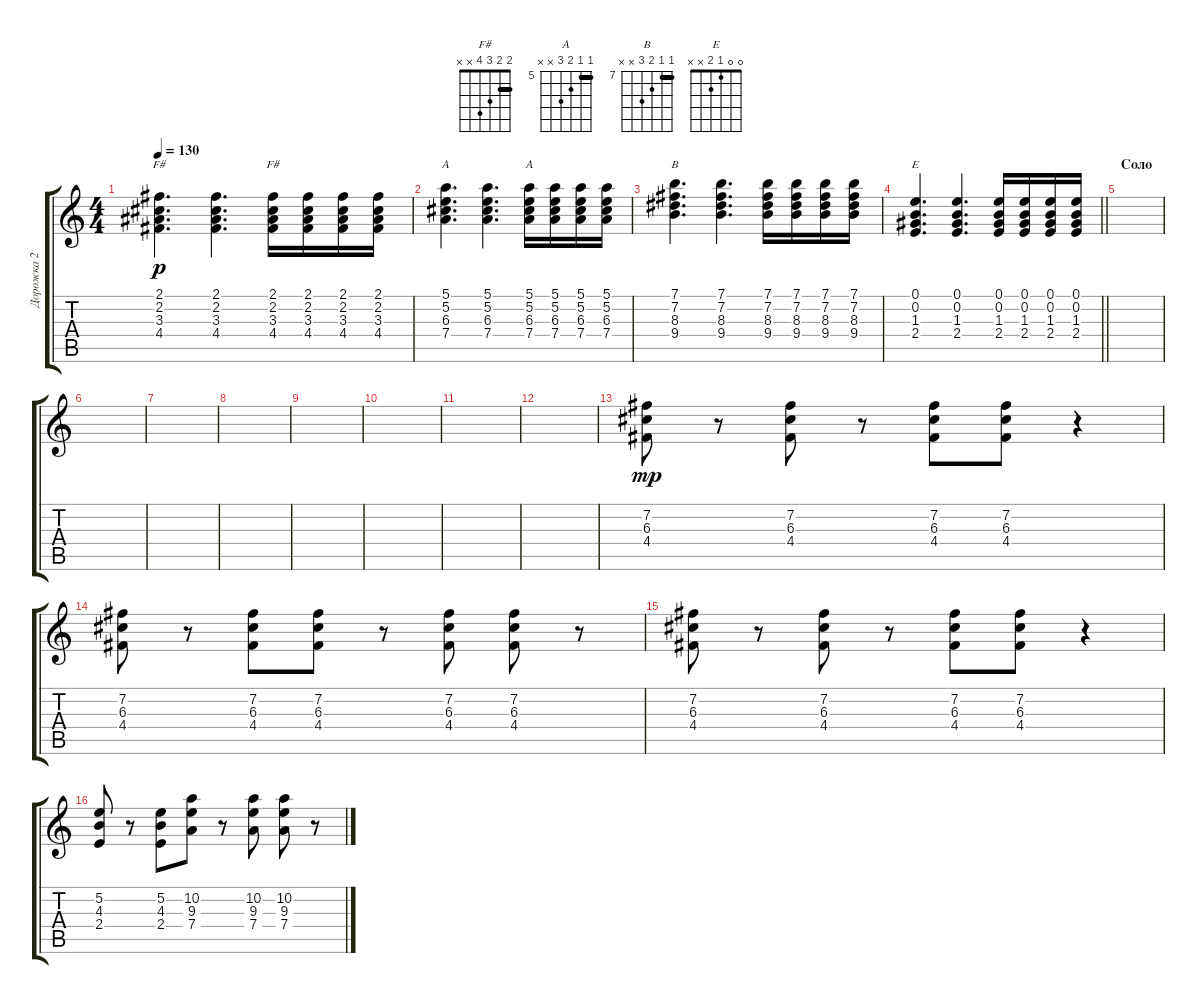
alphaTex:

\track ("Дорожка 2" "Дорожка 2") {instrument distortionguitar}
\staff {score tabs}
\tuning (E4 B3 G3 D3 A2 E2) {hide}
\chord ("F#" 2 2 3 4 4 2) {barre 2}
\chord ("F#" 2 2 3 4 x x) {barre 2}
\chord ("A" 5 5 6 7 0 x) {firstfret 5 barre 5}
\chord ("A" 5 5 6 7 x x) {firstfret 5 barre 5}
\chord ("B" 7 7 8 9 x x) {firstfret 7 barre 7}
\chord ("E" 0 0 1 2 x x)
\ts (4 4)
\tempo 130
\clef g2
\ks c
(2.1 2.2 3.3 4.4).4{d ch "F#" dy p} (2.1 2.2 3.3 4.4).4{d} (2.1 2.2 3.3 4.4).16{ch "F#"} (2.1 2.2 3.3 4.4).16 (2.1 2.2 3.3 4.4).16 (2.1 2.2 3.3 4.4).16 |
(5.1 5.2 6.3 7.4).4{d ch "A"} (5.1 5.2 6.3 7.4).4{d} (5.1 5.2 6.3 7.4).16{ch "A"} (5.1 5.2 6.3 7.4).16 (5.1 5.2 6.3 7.4).16 (5.1 5.2 6.3 7.4).16 |
(7.1 7.2 8.3 9.4).4{d ch "B"} (7.1 7.2 8.3 9.4).4{d} (7.1 7.2 8.3 9.4).16 (7.1 7.2 8.3 9.4).16 (7.1 7.2 8.3 9.4).16 (7.1 7.2 8.3 9.4).16 |
\barLineRight lightlight
(0.1 0.2 1.3 2.4).4{d ch "E"} (0.1 0.2 1.3 2.4).4{d} (0.1 0.2 1.3 2.4).16 (0.1 0.2 1.3 2.4).16 (0.1 0.2 1.3 2.4).16 (0.1 0.2 1.3 2.4).16 |
\section ("" "Соло")
|
|
|
|
|
|
|
|
(7.2 6.3 4.4).8{dy mp volume 16} r.8 (7.2 6.3 4.4).8 r.8 (7.2 6.3 4.4).8 (7.2 6.3 4.4).8 r.4 |
(7.2 6.3 4.4).8 r.8 (7.2 6.3 4.4).8 (7.2 6.3 4.4).8 r.8 (7.2 6.3 4.4).8 (7.2 6.3 4.4).8 r.8 |
(7.2 6.3 4.4).8 r.8 (7.2 6.3 4.4).8 r.8 (7.2 6.3 4.4).8 (7.2 6.3 4.4).8 r.4 |
(5.2 4.3 2.4).8 r.8 (5.2 4.3 2.4).8 (10.2 9.3 7.4).8 r.8 (10.2 9.3 7.4).8 (10.2 9.3 7.4).8 r.8
